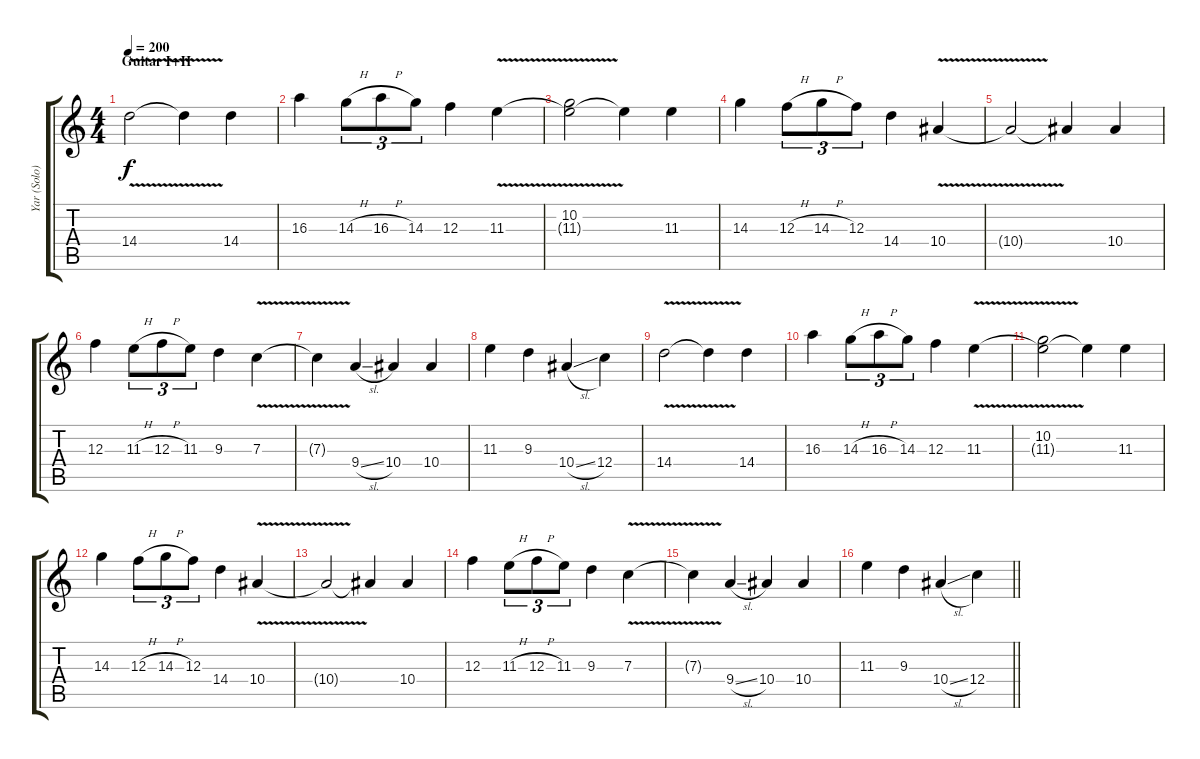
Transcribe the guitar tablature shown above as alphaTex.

\track ("Yar (Solo) " "Yar (Solo)") {instrument overdrivenguitar}
\staff {score tabs}
\tuning (D4 A3 F3 C3 G2 C2) {hide}
\ts (4 4)
\section ("" "Guitar I+II")
\tempo 200
\clef g2
\ks c
14.4{v}.2{dy f} 14.4{t}.4 14.4.4 |
16.3.4 14.3{h}.8{tu (3 2)} 16.3{h}.8{tu (3 2)} 14.3.8{tu (3 2)} 12.3.4 11.3{v}.4 |
(10.2 11.3{t}).2 11.3{t}.4 11.3.4 |
14.3.4 12.3{h}.8{tu (3 2)} 14.3{h}.8{tu (3 2)} 12.3.8{tu (3 2)} 14.4.4 10.4{v}.4 |
10.4{t}.2 10.4{t}.4 10.4.4 |
12.3.4 11.3{h}.8{tu (3 2)} 12.3{h}.8{tu (3 2)} 11.3.8{tu (3 2)} 9.3.4 7.3{v}.4 |
7.3{t}.4 9.4{sl}.4 10.4.4 10.4.4 |
11.3.4 9.3.4 10.4{sl}.4 12.4.4 |
14.4{v}.2 14.4{t}.4 14.4.4 |
16.3.4 14.3{h}.8{tu (3 2)} 16.3{h}.8{tu (3 2)} 14.3.8{tu (3 2)} 12.3.4 11.3{v}.4 |
(10.2 11.3{t}).2 11.3{t}.4 11.3.4 |
14.3.4 12.3{h}.8{tu (3 2)} 14.3{h}.8{tu (3 2)} 12.3.8{tu (3 2)} 14.4.4 10.4{v}.4 |
10.4{t}.2 10.4{t}.4 10.4.4 |
12.3.4 11.3{h}.8{tu (3 2)} 12.3{h}.8{tu (3 2)} 11.3.8{tu (3 2)} 9.3.4 7.3{v}.4 |
7.3{t}.4 9.4{sl}.4 10.4.4 10.4.4 |
\barLineRight lightlight
11.3.4 9.3.4 10.4{sl}.4 12.4.4
